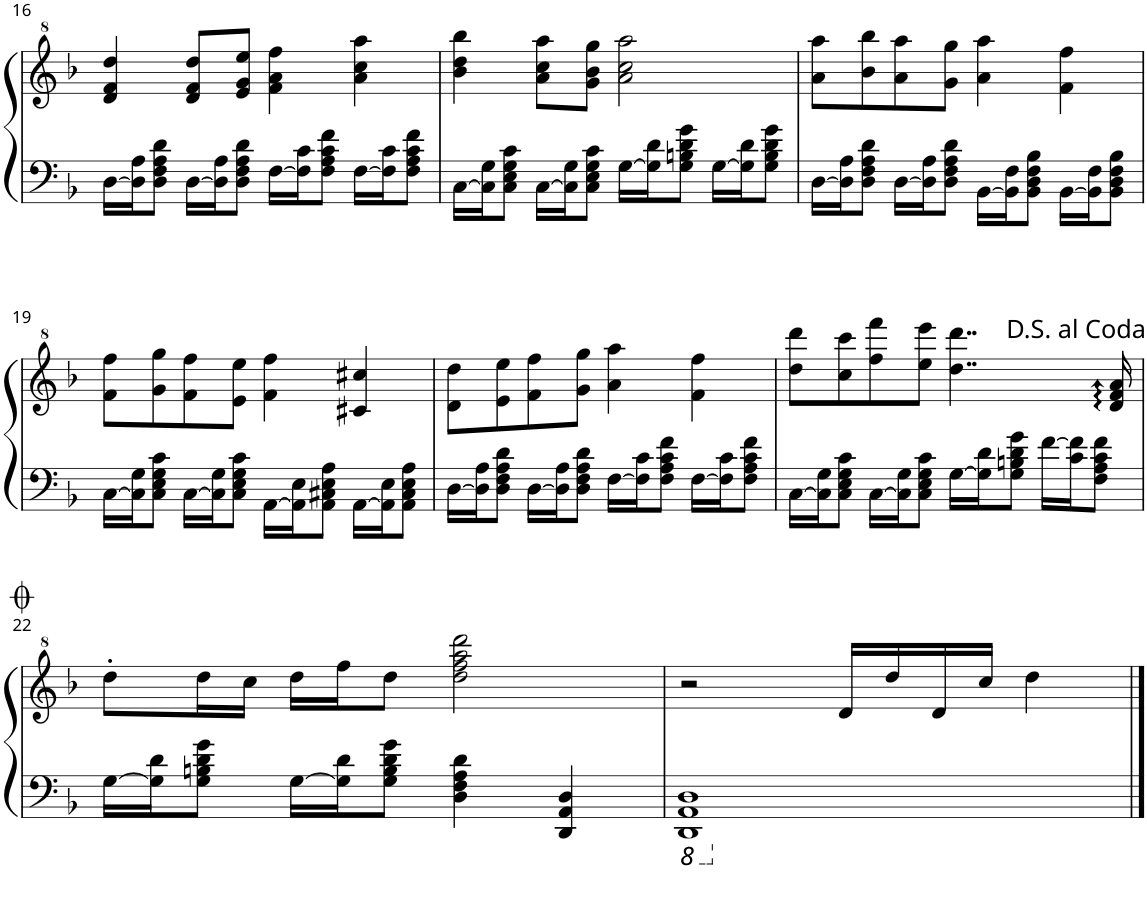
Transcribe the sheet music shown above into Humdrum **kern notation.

**kern	**kern
*part1	*part1
*staff2	*staff1
*I"Piano	*
*I'Pno.	*
!!LO:PB:g=z
*clefF4	*clefG^2
*k[b-]	*k[b-]
*M4/4	*M4/4
=16	=16
[16D\LL	4dd/ 4ff/ 4ddd/
16D\] 16A\J	.
8D\ 8F\ 8A\ 8d\J	.
[16D\LL	8dd/ 8ff/ 8ddd/L
16D\] 16A\J	.
8D\ 8F\ 8A\ 8d\J	8ee/ 8gg/ 8eee/J
[16F\LL	4ff\ 4aa\ 4fff\
16F\] 16c\J	.
8F\ 8A\ 8c\ 8f\J	.
[16F\LL	4aa\ 4ccc\ 4aaa\
16F\] 16c\J	.
8F\ 8A\ 8c\ 8f\J	.
=17	=17
[16C\LL	4bb-\ 4ddd\ 4bbb-\
16C\] 16G\J	.
8C\ 8E\ 8G\ 8c\J	.
[16C\LL	8aa\ 8ccc\ 8aaa\L
16C\] 16G\J	.
8C\ 8E\ 8G\ 8c\J	8gg\ 8bb-\ 8ggg\J
[16G\LL	2aa\ 2ccc\ 2aaa\
16G\] 16d\J	.
8G\ 8Bn\ 8d\ 8g\J	.
[16G\LL	.
16G\] 16d\J	.
8G\ 8B\ 8d\ 8g\J	.
=18	=18
[16D\LL	8aa\ 8aaa\L
16D\] 16A\J	.
8D\ 8F\ 8A\ 8d\J	8bb-\ 8bbb-\
[16D\LL	8aa\ 8aaa\
16D\] 16A\J	.
8D\ 8F\ 8A\ 8d\J	8gg\ 8ggg\J
[16BB-\LL	4aa\ 4aaa\
16BB-\] 16F\J	.
8BB-\ 8D\ 8F\ 8B-\J	.
[16BB-\LL	4ff\ 4fff\
16BB-\] 16F\J	.
8BB-\ 8D\ 8F\ 8B-\J	.
!!LO:LB:g=z
=19	=19
[16C\LL	8ff\ 8fff\L
16C\] 16G\J	.
8C\ 8E\ 8G\ 8c\J	8gg\ 8ggg\
[16C\LL	8ff\ 8fff\
16C\] 16G\J	.
8C\ 8E\ 8G\ 8c\J	8ee\ 8eee\J
[16AA\LL	4ff\ 4fff\
16AA\] 16E\J	.
8AA\ 8C#X\ 8E\ 8A\J	.
[16AA\LL	4cc#X/ 4ccc#X/
16AA\] 16E\J	.
8AA\ 8C#\ 8E\ 8A\J	.
=20	=20
[16D\LL	8dd\ 8ddd\L
16D\] 16A\J	.
8D\ 8F\ 8A\ 8d\J	8ee\ 8eee\
[16D\LL	8ff\ 8fff\
16D\] 16A\J	.
8D\ 8F\ 8A\ 8d\J	8gg\ 8ggg\J
[16F\LL	4aa\ 4aaa\
16F\] 16c\J	.
8F\ 8A\ 8c\ 8f\J	.
[16F\LL	4ff\ 4fff\
16F\] 16c\J	.
8F\ 8A\ 8c\ 8f\J	.
=21	=21
[16C\LL	8ddd\ 8dddd\L
16C\] 16G\J	.
8C\ 8E\ 8G\ 8c\J	8ccc\ 8cccc\
[16C\LL	8fff\ 8ffff\
16C\] 16G\J	.
8C\ 8E\ 8G\ 8c\J	8eee\ 8eeee\J
[16G\LL	4..ddd\ 4..dddd\
16G\] 16d\J	.
8G\ 8Bn\ 8d\ 8g\J	.
[16f\LL	.
16c\ 16f\]J	.
8F\ 8A\ 8c\ 8f\J	.
.	16dd/ 16ff/ 16aa/
!!LO:LB:g=z
=22	=22
[16G\LL	8ddd'\L
16G\] 16d\J	.
8G\ 8Bn\ 8d\ 8g\J	16ddd\L
.	16ccc\JJ
[16G\LL	16ddd\LL
16G\] 16d\J	16fff\J
8G\ 8B\ 8d\ 8g\J	8ddd\J
4D\ 4F\ 4A\ 4d\	2ddd\ 2fff\ 2aaa\ 2dddd\
4DD/ 4AA/ 4D/	.
=23	=23
*8ba	*
1DDD 1AAA 1DD	2r
.	16dd/LL
.	16ddd/
.	16dd/
.	16ccc/JJ
.	4ddd\
*X8ba	*
==	==
*-	*-
